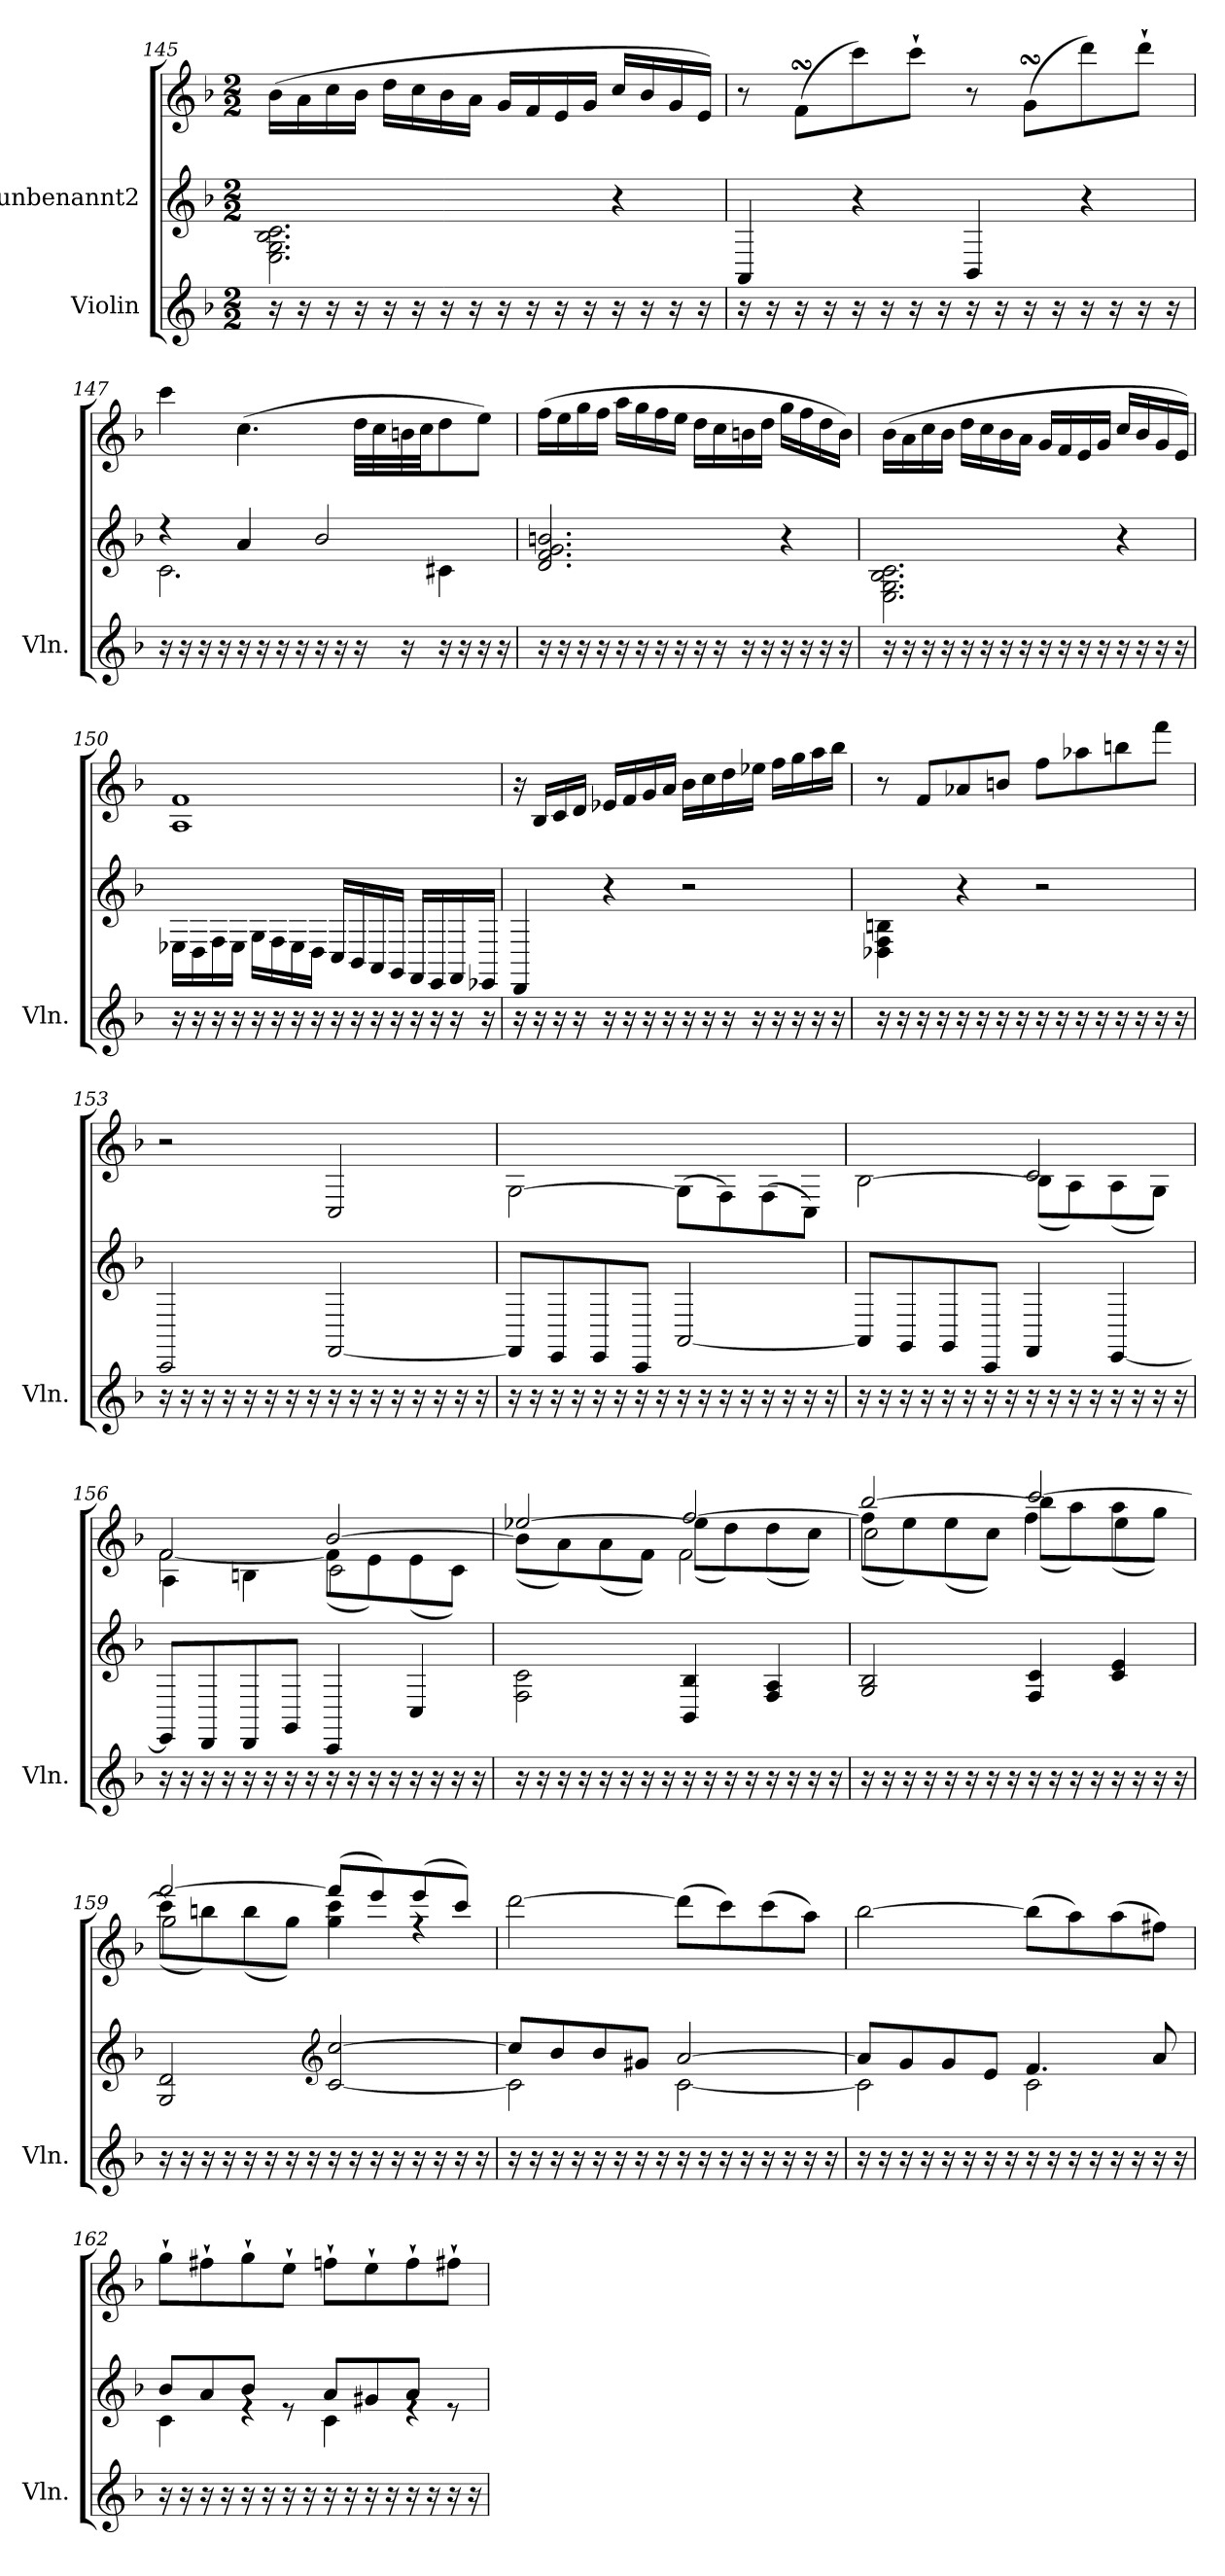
**kern	**kern	**kern
*part2	*part1	*part1
*staff3	*staff2	*staff1
*I"Violin	*I"unbenannt2	*
*I'Vln.	*	*
*clefG2	*clefG2	*clefG2
*k[b-]	*k[b-]	*k[b-]
*M2/2	*M2/2	*M2/2
=145	=145	=145
16r	2.E\ 2.G\ 2.B-\ 2.c\	(>16b-\LL
16r	.	16a\
16r	.	16cc\
16r	.	16b-\JJ
16r	.	16dd\LL
16r	.	16cc\
16r	.	16b-\
16r	.	16a\JJ
16r	.	16g/LL
16r	.	16f/
16r	.	16e/
16r	.	16g/JJ
16r	4r	16cc/LL
16r	.	16b-/
16r	.	16g/
16r	.	16e/JJ)
=146	=146	=146
16r	4AA/	8r
16r	.	.
16r	.	(>8fsSSs\L
16r	.	.
16r	4r	8ccc\)
16r	.	.
16r	.	8ccc`\J
16r	.	.
16r	4BB-/	8r
16r	.	.
16r	.	(>8gsSSS\L
16r	.	.
16r	4r	8ddd\)
16r	.	.
16r	.	8ddd`\J
16r	.	.
!!LO:PB:g=z
=147	=147	=147
*	*^	*
16r	4r	2.c\	4ccc\
16r	.	.	.
16r	.	.	.
16r	.	.	.
16r	4a/	.	(>4.cc\
16r	.	.	.
16r	.	.	.
16r	.	.	.
16r	2b-/	.	.
16r	.	.	.
16r	.	.	32dd\LLL
.	.	.	32cc\
16r	.	.	32bn\
.	.	.	32cc\JJ
16r	.	4c#X\	8dd\
16r	.	.	.
16r	.	.	8ee\J)
16r	.	.	.
*	*v	*v	*
=148	=148	=148
16r	2.d/ 2.f/ 2.g/ 2.bn/	(>16ff\LL
16r	.	16ee\
16r	.	16gg\
16r	.	16ff\JJ
16r	.	16aa\LL
16r	.	16gg\
16r	.	16ff\
16r	.	16ee\JJ
16r	.	16dd\LL
16r	.	16cc\
16r	.	16bn\
16r	.	16dd\JJ
16r	4r	16gg\LL
16r	.	16ff\
16r	.	16dd\
16r	.	16b\JJ)
=149	=149	=149
16r	2.E\ 2.G\ 2.B-\ 2.c\	(>16b-\LL
16r	.	16a\
16r	.	16cc\
16r	.	16b-\JJ
16r	.	16dd\LL
16r	.	16cc\
16r	.	16b-\
16r	.	16a\JJ
16r	.	16g/LL
16r	.	16f/
16r	.	16e/
16r	.	16g/JJ
16r	4r	16cc/LL
16r	.	16b-/
16r	.	16g/
16r	.	16e/JJ)
!!LO:LB:g=z
=150	=150	=150
16r	16E-X\LL	1A 1f
16r	16D\	.
16r	16F\	.
16r	16E-\JJ	.
16r	16G\LL	.
16r	16F\	.
16r	16E-\	.
16r	16D\JJ	.
16r	16C/LL	.
16r	16BB-/	.
16r	16AA/	.
16r	16GG/JJ	.
16r	16FF/LL	.
16r	16EE/	.
16r	16FF/	.
16r	16EE-X/JJ	.
=151	=151	=151
16r	4DD/	16r
16r	.	16B-/LL
16r	.	16c/
16r	.	16d/JJ
16r	4r	16e-X/LL
16r	.	16f/
16r	.	16g/
16r	.	16a/JJ
16r	2r	16b-\LL
16r	.	16cc\
16r	.	16dd\
16r	.	16ee-X\JJ
16r	.	16ff\LL
16r	.	16gg\
16r	.	16aa\
16r	.	16bb-\JJ
=152	=152	=152
16r	4D-X\ 4F\ 4Bn\	8r
16r	.	.
16r	.	8f/L
16r	.	.
16r	4r	8a-X/
16r	.	.
16r	.	8bn/J
16r	.	.
16r	2r	8ff\L
16r	.	.
16r	.	8aa-X\
16r	.	.
16r	.	8bbn\
16r	.	.
16r	.	8fff\J
16r	.	.
!!LO:LB:g=z
=153	=153	=153
16r	2CC/	2r
16r	.	.
16r	.	.
16r	.	.
16r	.	.
16r	.	.
16r	.	.
16r	.	.
16r	[2FF/	2C/
16r	.	.
16r	.	.
16r	.	.
16r	.	.
16r	.	.
16r	.	.
16r	.	.
=154	=154	=154
16r	8FF/L]	[2G\
16r	.	.
16r	8EE/	.
16r	.	.
16r	8EE/	.
16r	.	.
16r	8CC/J	.
16r	.	.
16r	[2AA/	(>8G\L]
16r	.	.
16r	.	8F\)
16r	.	.
16r	.	(>8F\
16r	.	.
16r	.	8C\J)
16r	.	.
=155	=155	=155
*	*	*^
16r	8AA/L]	2rEEyy	[2B-\
16r	.	.	.
16r	8GG/	.	.
16r	.	.	.
16r	8GG/	.	.
16r	.	.	.
16r	8CC/J	.	.
16r	.	.	.
16r	4FF/	2c/	(<8B-\L]
16r	.	.	.
16r	.	.	8A\)
16r	.	.	.
16r	[4EE/	.	(<8A\
16r	.	.	.
16r	.	.	8G\J)
16r	.	.	.
!!LO:LB:g=z
=156	=156	=156	=156
*	*	*	*^
16r	8EE/L]	2f/	[2f\	4A\
16r	.	.	.	.
16r	8DD/	.	.	.
16r	.	.	.	.
16r	8DD/	.	.	4Bn\
16r	.	.	.	.
16r	8GG/J	.	.	.
16r	.	.	.	.
16r	4CC/	[2b-/	(<8f\L]	2c\
16r	.	.	.	.
16r	.	.	8e\)	.
16r	.	.	.	.
16r	4C/	.	(<8e\	.
16r	.	.	.	.
16r	.	.	8c\J)	.
16r	.	.	.	.
!!LO:PB:g=z	!!	!!
=157	=157	=157	=157	=157
16r	2F\ 2c\	[2ee-X/	(<8b-\L]	2ryy
16r	.	.	.	.
16r	.	.	8a\)	.
16r	.	.	.	.
16r	.	.	(<8a\	.
16r	.	.	.	.
16r	.	.	8f\J)	.
16r	.	.	.	.
16r	4BB-/ 4B-/	[2ff/	(<8ee-\L]	2f\
16r	.	.	.	.
16r	.	.	8dd\)	.
16r	.	.	.	.
16r	4F/ 4A/	.	(<8dd\	.
16r	.	.	.	.
16r	.	.	8cc\J)	.
16r	.	.	.	.
=158	=158	=158	=158	=158
16r	2G/ 2B-/	[2bb-/	(<8ff\L]	2cc\
16r	.	.	.	.
16r	.	.	8ee\)	.
16r	.	.	.	.
16r	.	.	(<8ee\	.
16r	.	.	.	.
16r	.	.	8cc\J)	.
16r	.	.	.	.
16r	4F/ 4c/	[2ccc/	(>8bb-\L]	4ff\
16r	.	.	.	.
16r	.	.	8aa\)	.
16r	.	.	.	.
16r	4c/ 4e/	.	(>8aa\	4ee\
16r	.	.	.	.
16r	.	.	8gg\J)	.
16r	.	.	.	.
=159	=159	=159	=159	=159
16r	2G/ 2d/	[2fff/	(<8ccc\L]	2gg\
16r	.	.	.	.
16r	.	.	8bbn\)	.
16r	.	.	.	.
16r	.	.	(<8bb\	.
16r	.	.	.	.
16r	.	.	8gg\J)	.
16r	.	.	.	.
*	*clefG2	*	*	*
16r	[2c/ [2cc/	(>8fff/L]	4gg\ 4ccc\	2ryy
16r	.	.	.	.
16r	.	8eee/)	.	.
16r	.	.	.	.
16r	.	(>8eee/	4rff	.
16r	.	.	.	.
16r	.	8ccc/J)	.	.
16r	.	.	.	.
*	*	*v	*v	*v
!!LO:LB:g=z
=160	=160	=160
*	*^	*
16r	8cc/L]	2c\]	[2ddd\
16r	.	.	.
16r	8b-/	.	.
16r	.	.	.
16r	8b-/	.	.
16r	.	.	.
16r	8g#X/J	.	.
16r	.	.	.
16r	[2a/	[2c\	(>8ddd\L]
16r	.	.	.
16r	.	.	8ccc\)
16r	.	.	.
16r	.	.	(>8ccc\
16r	.	.	.
16r	.	.	8aa\J)
16r	.	.	.
=161	=161	=161	=161
16r	8a/L]	2c\]	[2bb-\
16r	.	.	.
16r	8g/	.	.
16r	.	.	.
16r	8g/	.	.
16r	.	.	.
16r	8e/J	.	.
16r	.	.	.
16r	4.f/	2c\	(>8bb-\L]
16r	.	.	.
16r	.	.	8aa\)
16r	.	.	.
16r	.	.	(>8aa\
16r	.	.	.
16r	8a/	.	8ff#X\J)
16r	.	.	.
=162	=162	=162	=162
16r	8b-/L	4c\	8gg`\L
16r	.	.	.
16r	8a/	.	8ff#X`\
16r	.	.	.
16r	8b-/J	4re	8gg`\
16r	.	.	.
16r	8re	.	8ee`\J
16r	.	.	.
16r	8a/L	4c\	8ffn`\L
16r	.	.	.
16r	8g#X/	.	8ee`\
16r	.	.	.
16r	8a/J	4re	8ff`\
16r	.	.	.
16r	8re	.	8ff#X`\J
16r	.	.	.
*	*v	*v	*
=	=	=
*-	*-	*-
